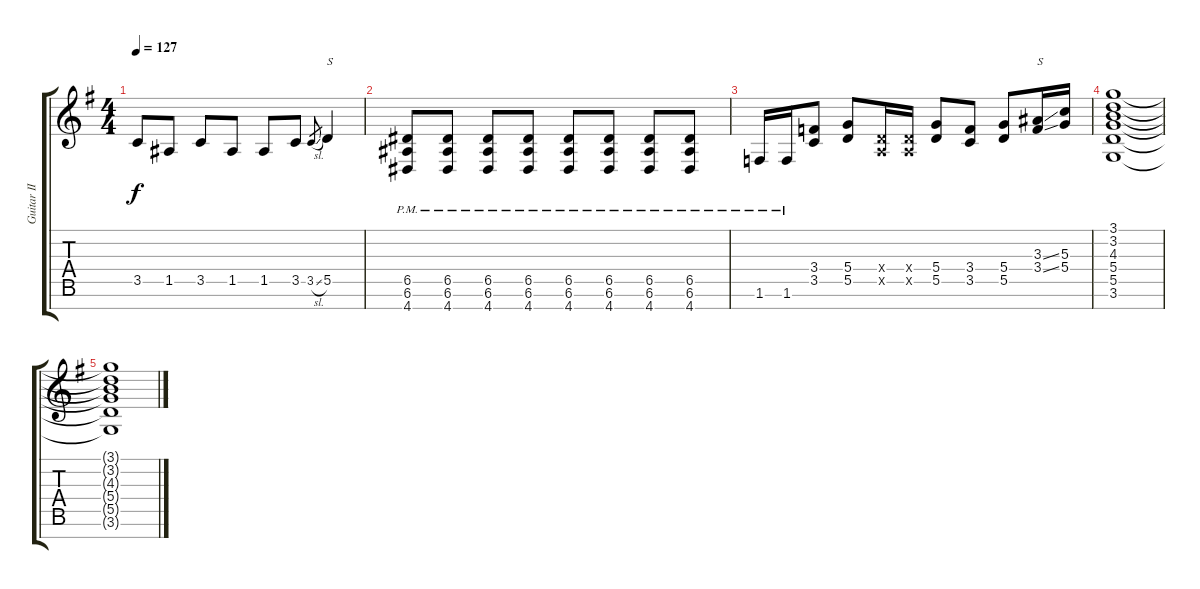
\track ("Guitar II" "Guitar II") {instrument distortionguitar}
\staff {score tabs}
\tuning (E4 B3 G3 D3 A2 E2 B1) {hide}
\ts (4 4)
\tempo 127
\clef g2
\ks g
3.5.8{dy f} 1.5.8 3.5.8 1.5.8 1.5.8 3.5.8 3.5{sl}.8{gr} 5.5.4{txt "S"} |
(6.5{pm} 6.6{pm} 4.7{pm}).8 (6.5{pm} 6.6{pm} 4.7{pm}).8 (6.5{pm} 6.6{pm} 4.7{pm}).8 (6.5{pm} 6.6{pm} 4.7{pm}).8 (6.5{pm} 6.6{pm} 4.7{pm}).8 (6.5{pm} 6.6{pm} 4.7{pm}).8 (6.5{pm} 6.6{pm} 4.7{pm}).8 (6.5{pm} 6.6{pm} 4.7{pm}).8 |
1.6{pm}.16 1.6{pm}.16 (3.4 3.5).8 (5.4 5.5).8 (0.4{x} 0.5{x}).16 (0.4{x} 0.5{x}).16 (5.4 5.5).8 (3.4 3.5).8 (5.4 5.5).8 (3.3{ss} 3.4{ss}).16{txt "S"} (5.3 5.4).16 |
(3.1 3.2 4.3 5.4 5.5 3.6).1 |
(3.1{t} 3.2{t} 4.3{t} 5.4{t} 5.5{t} 3.6{t}).1
